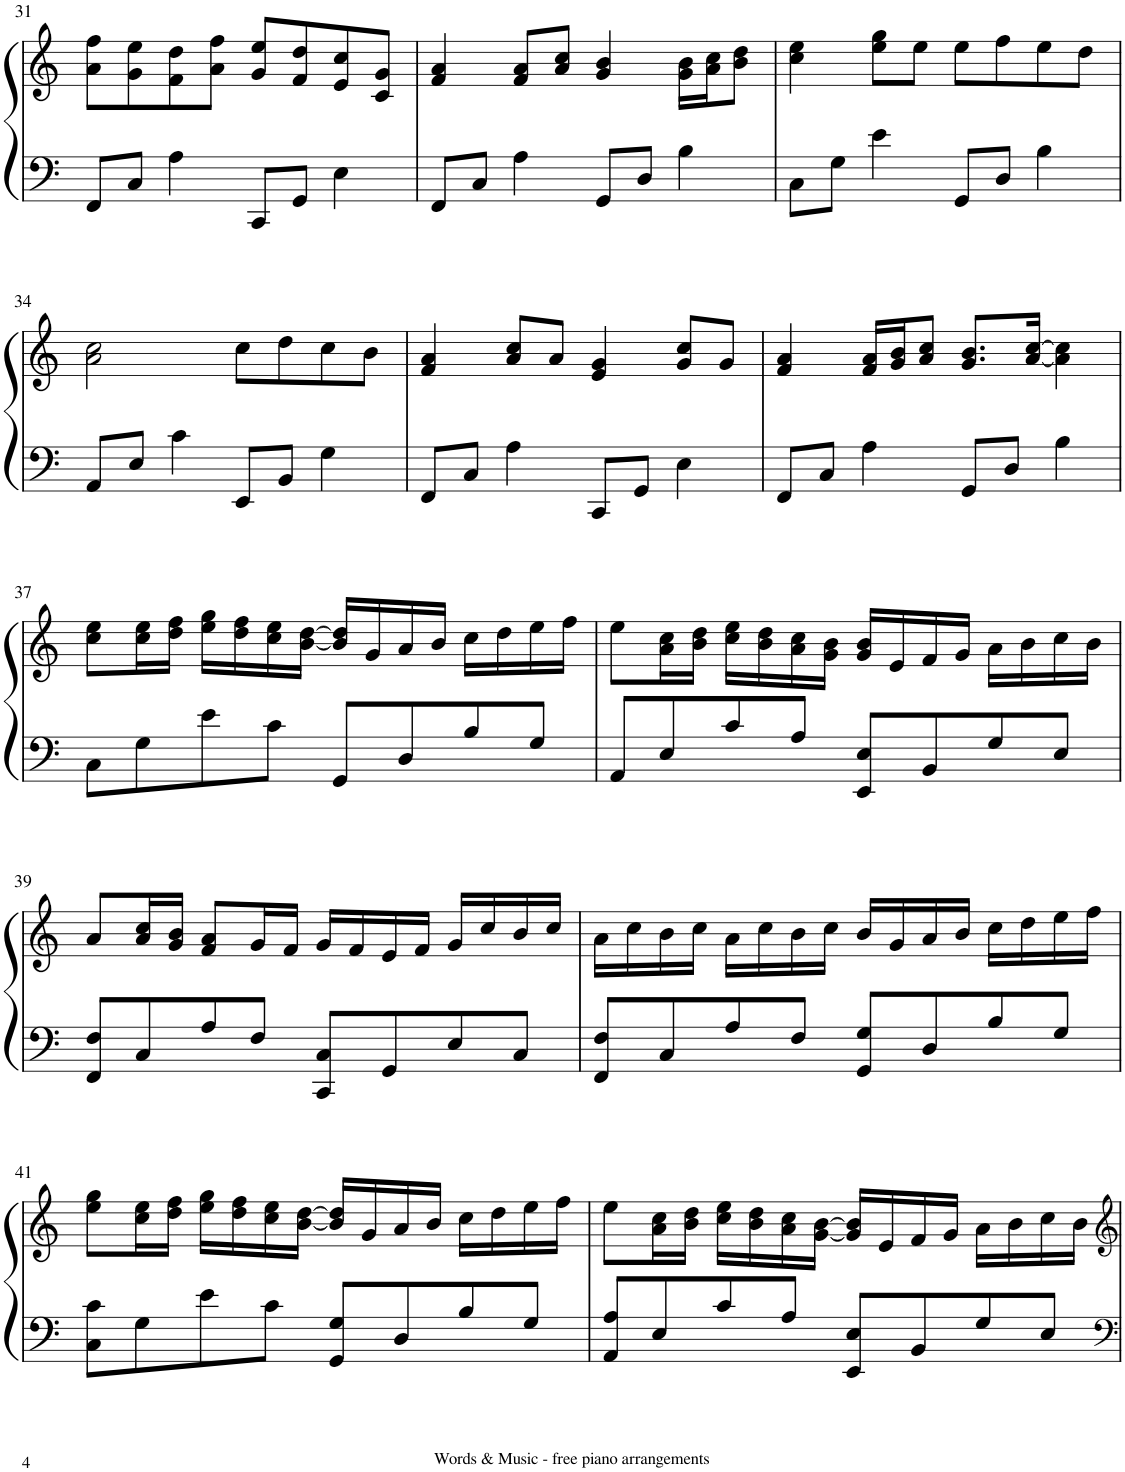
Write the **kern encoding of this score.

**kern	**kern
*part1	*part1
*staff2	*staff1
*I"Piano	*
*I'Pno	*
!!LO:PB:g=z
*clefF4	*clefG2
*k[]	*k[]
*M4/4	*M4/4
=31	=31
8FF/L	8a\ 8ff\L
8C/J	8g\ 8ee\
4A\	8f\ 8dd\
.	8a\ 8ff\J
8CC/L	8g/ 8ee/L
8GG/J	8f/ 8dd/
4E\	8e/ 8cc/
.	8c/ 8g/J
=32	=32
8FF/L	4f/ 4a/
8C/J	.
4A\	8f/ 8a/L
.	8a/ 8cc/J
8GG/L	4g/ 4b/
8D/J	.
4B\	16g\ 16b\LL
.	16a\ 16cc\J
.	8b\ 8dd\J
=33	=33
8C\L	4cc\ 4ee\
8G\J	.
4e\	8ee\ 8gg\L
.	8ee\J
8GG/L	8ee\L
8D/J	8ff\
4B\	8ee\
.	8dd\J
!!LO:LB:g=z
=34	=34
8AA/L	2a\ 2cc\
8E/J	.
4c\	.
8EE/L	8cc\L
8BB/J	8dd\
4G\	8cc\
.	8b\J
=35	=35
8FF/L	4f/ 4a/
8C/J	.
4A\	8a/ 8cc/L
.	8a/J
8CC/L	4e/ 4g/
8GG/J	.
4E\	8g/ 8cc/L
.	8g/J
=36	=36
8FF/L	4f/ 4a/
8C/J	.
4A\	16f/ 16a/LL
.	16g/ 16b/J
.	8a/ 8cc/J
8GG/L	8.g/ 8.b/L
8D/J	.
.	[16a/ [16cc/Jk
4B\	4a\] 4cc\]
!!LO:LB:g=z
=37	=37
8C\L	8cc\ 8ee\L
8G\	16cc\ 16ee\L
.	16dd\ 16ff\JJ
8e\	16ee\ 16gg\LL
.	16dd\ 16ff\
8c\J	16cc\ 16ee\
.	[16b\ [16dd\JJ
8GG/L	16b/] 16dd/]LL
.	16g/
8D/	16a/
.	16b/JJ
8B/	16cc\LL
.	16dd\
8G/J	16ee\
.	16ff\JJ
=38	=38
8AA/L	8ee\L
8E/	16a\ 16cc\L
.	16b\ 16dd\JJ
8c/	16cc\ 16ee\LL
.	16b\ 16dd\
8A/J	16a\ 16cc\
.	16g\ 16b\JJ
8EE/ 8E/L	16g/ 16b/LL
.	16e/
8BB/	16f/
.	16g/JJ
8G/	16a\LL
.	16b\
8E/J	16cc\
.	16b\JJ
!!LO:LB:g=z
=39	=39
8FF/ 8F/L	8a/L
8C/	16a/ 16cc/L
.	16g/ 16b/JJ
8A/	8f/ 8a/L
8F/J	16g/L
.	16f/JJ
8CC/ 8C/L	16g/LL
.	16f/
8GG/	16e/
.	16f/JJ
8E/	16g/LL
.	16cc/
8C/J	16b/
.	16cc/JJ
=40	=40
8FF/ 8F/L	16a\LL
.	16cc\
8C/	16b\
.	16cc\JJ
8A/	16a\LL
.	16cc\
8F/J	16b\
.	16cc\JJ
8GG/ 8G/L	16b/LL
.	16g/
8D/	16a/
.	16b/JJ
8B/	16cc\LL
.	16dd\
8G/J	16ee\
.	16ff\JJ
!!LO:LB:g=z
=41	=41
8C\ 8c\L	8ee\ 8gg\L
8G\	16cc\ 16ee\L
.	16dd\ 16ff\JJ
8e\	16ee\ 16gg\LL
.	16dd\ 16ff\
8c\J	16cc\ 16ee\
.	[16b\ [16dd\JJ
8GG/ 8G/L	16b/] 16dd/]LL
.	16g/
8D/	16a/
.	16b/JJ
8B/	16cc\LL
.	16dd\
8G/J	16ee\
.	16ff\JJ
=42	=42
8AA/ 8A/L	8ee\L
8E/	16a\ 16cc\L
.	16b\ 16dd\JJ
8c/	16cc\ 16ee\LL
.	16b\ 16dd\
8A/J	16a\ 16cc\
.	[16g\ [16b\JJ
8EE/ 8E/L	16g/] 16b/]LL
.	16e/
8BB/	16f/
.	16g/JJ
8G/	16a\LL
.	16b\
8E/J	16cc\
.	16b\JJ
=	=
*-	*-
